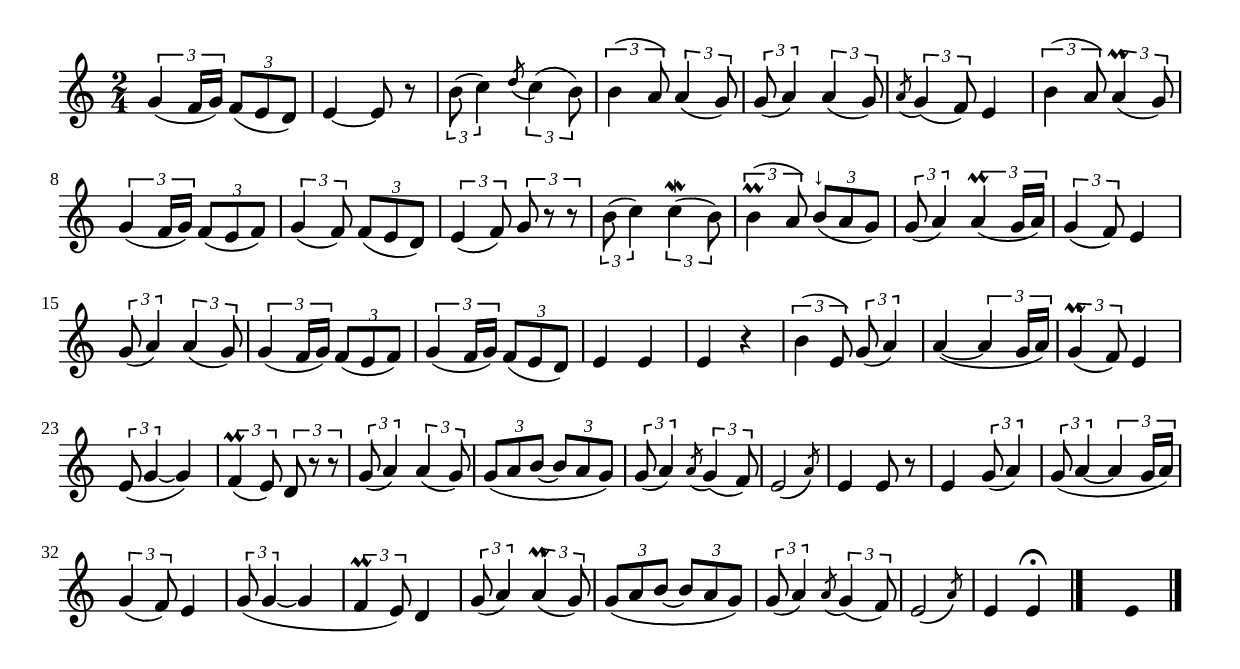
%{
TD_141_1_17
%}

\include "td-preamble.ly"

\score {
\relative c'' {
%\tempo 4 = 76
\time 2/4
%\cadenzaOn
\phrasingSlurDown
%% newpage 3
\set Score.measureLength = #(ly:make-moment 2 4)
\times 2/3 { g4( f16[ g]) } \times 2/3 { f8[( e d]) } | e4~ e8 r |
\times 2/3 { b'8( c4) } \acciaccatura d8 \times 2/3 { c4( b8) } |
\times 2/3 { b4( a8) } \times 2/3 { a4( g8) } |
%%
\times 2/3 { g8( a4) } \times 2/3 { a( g8) } | \acciaccatura a8 \times 2/3 { g4( f8) } e4 |
\times 2/3 { b'4( a8) } \times 2/3 { a4\prall( g8) } |
\times 2/3 { g4( f16[ g]) } \times 2/3 { f8[( e f]) } |
%%
\times 2/3 { g4( f8) } \times 2/3 { f8[( e d]) } | \times 2/3 { e4( f8) } \times 2/3 { g r r } |
\times 2/3 { b8( c4) } \times 2/3 { c\mordent( b8) } | 
\times 2/3 { b4\prall( a8) } \times 2/3 { b^↓[( a g]) } |
%%
\times 2/3 { g8( a4) } \times 2/3 { a\prall( g16[ a]) } | \times 2/3 { g4( f8) } e4 |
\times 2/3 { g8( a4) } \times 2/3 { a( g8) } | \times 2/3 { g4( f16[ g]) } \times 2/3 { f8([ e f]) } |
%%
\times 2/3 { g4( f16[ g]) } \times 2/3 { f8[( e d]) } | e4 e | e r | \times 2/3 { b'4( e,8) } 
\times 2/3 { g8( a4) } | a4(~ \times 2/3 { a g16[ a]) } |
%%
\times 2/3 { g4\prall( f8) } e4 | \times 2/3 { e8( g4~ } g) | \times 2/3 { f4\prall( e8) } 
\times 2/3 { d r r } | \times 2/3 {  g8( a4) } \times 2/3 { a4( g8) } |
%%
\times 2/3 { g8[( a b]~ } \times 2/3 { b[ a g]) } | 
\times 2/3 { g8( a4) }  \acciaccatura a8 \times 2/3 { g4( f8) } | 
\afterGrace e2\( { \stdB a8\) \stdE } | e4 e8 r |
%%
e4 \times 2/3 {  g8( a4) } | \times 2/3 { g8( a4~ } \times 2/3 { a4 g16[ a]) } |
\times 2/3 { g4( f8) } e4 | \times 2/3 { g8( g4~ } g |
%% newpage
\times 2/3 { f4\prall e8) } d4 | \times 2/3 { g8( a4) } \times 2/3 { a\prall( g8) } |
\times 2/3 { g8[( a b]~ } \times 2/3 { b[ a g]) } |
%%
\times 2/3 { g8( a4) } \acciaccatura a8 \times 2/3 { g4( f8) } | 
\afterGrace e2\( { \stdB a8\) \stdE } | e4 e\fermata
 \bar "|." 
s4 \fixB e
 \bar "|."  
}
%\addlyrics { }
%
\layout {
%     \context { 
%	    \Staff \remove "Time_signature_engraver" } 
  indent = #0
  line-width = 190\mm
  ragged-right=##f
}
%
\midi { 
	\context {
		\Score
		tempoWholesPerMinute = #(ly:make-moment 76 4)
		}
	}
}
%
\header{
%  opus = "TD-141,1,17"
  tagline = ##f
}

